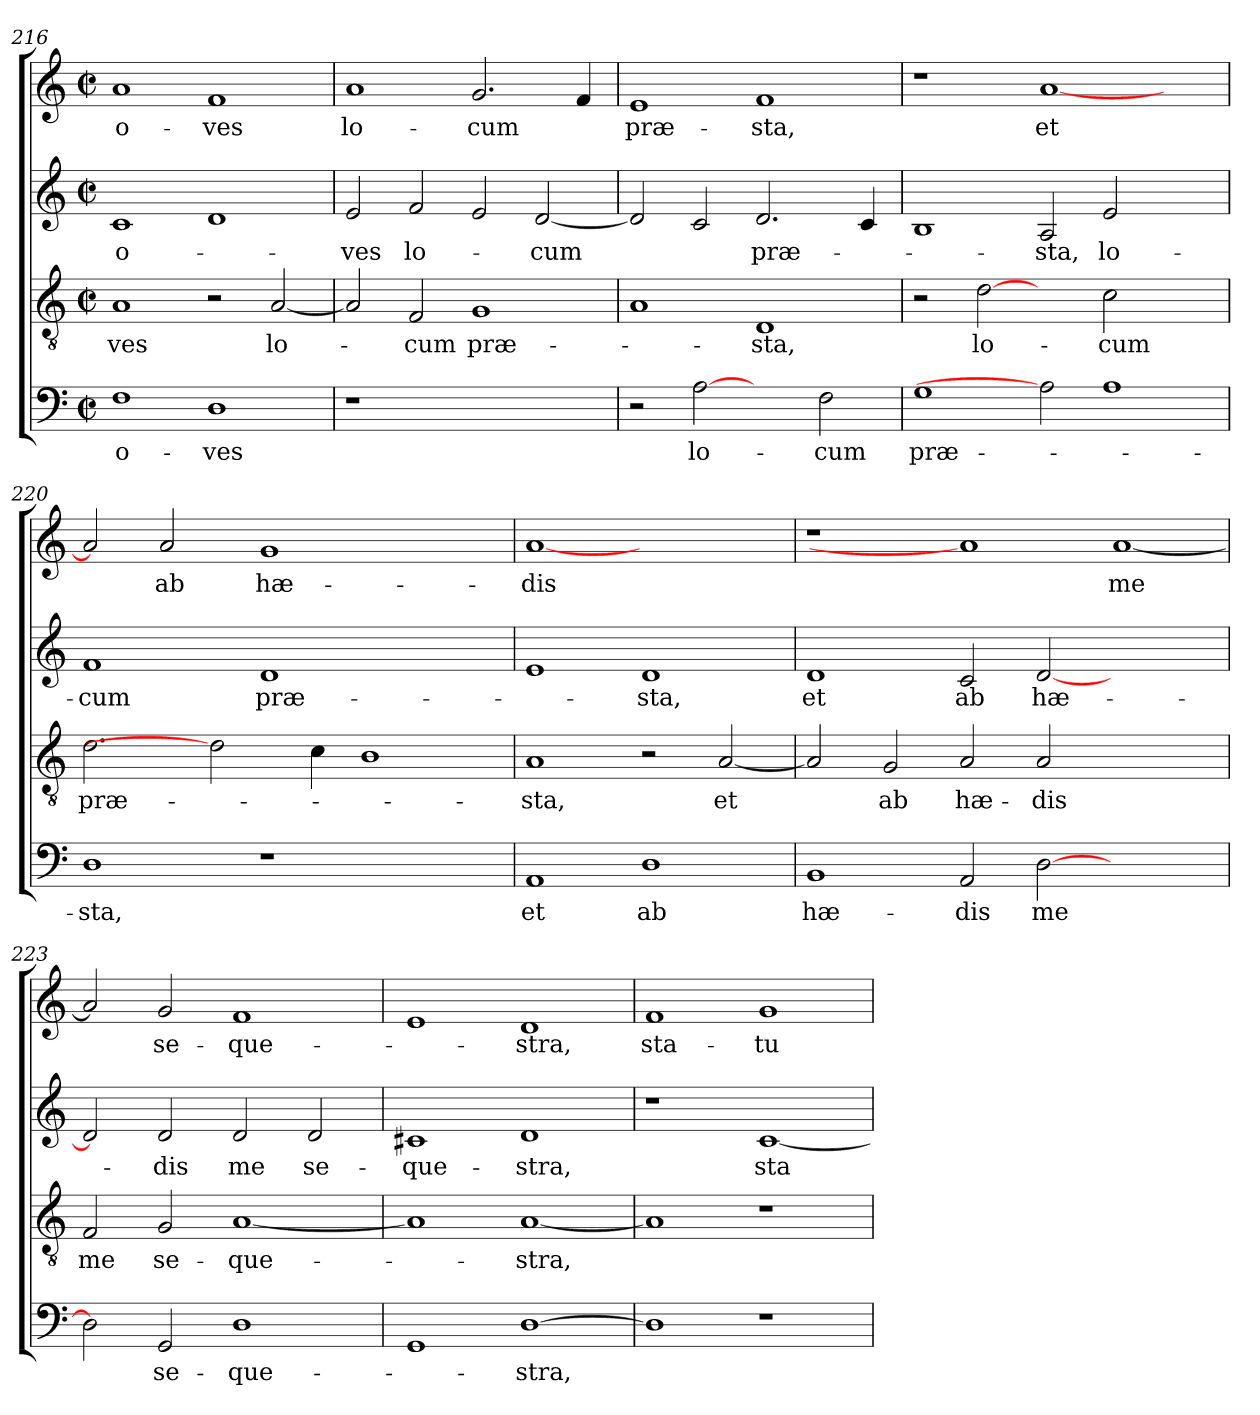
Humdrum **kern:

**kern	**text	**kern	**text	**kern	**text	**kern	**text
*part4	*part4	*part3	*part3	*part2	*part2	*part1	*part1
*staff4	*staff4	*staff3	*staff3	*staff2	*staff2	*staff1	*staff1
*clefF4	*	*clefGv2	*	*clefG2	*	*clefG2	*
*k[]	*	*k[]	*	*k[]	*	*k[]	*
*C:	*	*C:	*	*C:	*	*C:	*
*M2/2	*	*M2/2	*	*M2/2	*	*M2/2	*
*met(c|)	*	*met(c|)	*	*met(c|)	*	*met(c|)	*
=216	=216	=216	=216	=216	=216	=216	=216
!	!LO:LY:b	!	!LO:LY:b	!	!LO:LY:b	!	!LO:LY:b
1F	o-	1A	-ves	1c	o-	1a	o-
!	!LO:LY:b	!	!	!	!	!	!LO:LY:b
1D	-ves	2r	.	1d	.	1f	-ves
!	!	!	!LO:LY:b	!	!	!	!
.	.	[2A/	lo-	.	.	.	.
=217	=217	=217	=217	=217	=217	=217	=217
!	!	!	!	!	!LO:LY:b	!	!LO:LY:b
1r	.	2A/]	.	2e/	-ves	1a	lo-
!	!	!	!LO:LY:b	!	!LO:LY:b	!	!
.	.	2F/	-cum	2f/	lo-	.	.
!	!	!	!LO:LY:b	!	!	!	!LO:LY:b
1ryy	.	1G	præ-	2e/	.	2.g/	-cum
!	!	!	!	!	!LO:LY:b	!	!
.	.	.	.	[2d/	-cum	.	.
.	.	.	.	.	.	4f/	.
=218	=218	=218	=218	=218	=218	=218	=218
!	!	!	!	!	!	!	!LO:LY:b
2r	.	1A	.	2d/]	.	1e	præ-
!	!LO:LY:b	!	!	!	!	!	!
[2A	lo-	.	.	2c/	.	.	.
!	!	!	!LO:LY:b	!	!LO:LY:b	!	!LO:LY:b
2ryy	.	1D	-sta,	2.d/	præ-	1f	-sta,
!	!LO:LY:b	!	!	!	!	!	!
2F\	-cum	.	.	.	.	.	.
.	.	.	.	4c/	.	.	.
!!LO:LB:g=z
=219	=219	=219	=219	=219	=219	=219	=219
!	!LO:LY:b	!	!	!	!	!	!
1G	præ-	2r	.	1B	.	1r	.
!	!	!	!LO:LY:b	!	!	!	!
.	.	[2d	lo-	.	.	.	.
!	!	!	!	!	!LO:LY:b	!	!LO:LY:b
2A]	.	2ryy	.	2A/	-sta,	[1a	et
!	!	!	!LO:LY:b	!	!LO:LY:b	!	!
1A	.	2c\	-cum	2e/	lo-	.	.
.	.	2ryy	.	2ryy	.	2ryy	.
=220	=220	=220	=220	=220	=220	=220	=220
!	!LO:LY:b	!	!LO:LY:b	!	!LO:LY:b	!	!
1D	-sta,	2.d\	præ-	1f	-cum	2a/]	.
!	!	!	!	!	!	!	!LO:LY:b
.	.	.	.	.	.	2a/	ab
.	.	2d]	.	.	.	.	.
!	!	!	!	!	!LO:LY:b	!	!LO:LY:b
1r	.	.	.	1d	præ-	1g	hæ-
.	.	4c\	.	.	.	.	.
.	.	1B	.	.	.	.	.
2ryy	.	.	.	2ryy	.	2ryy	.
=221	=221	=221	=221	=221	=221	=221	=221
!	!LO:LY:b	!	!LO:LY:b	!	!	!	!LO:LY:b
1AA	et	1A	-sta,	1e	.	[1a	-dis
!	!LO:LY:b	!	!	!	!LO:LY:b	!	!
1D	ab	2r	.	1d	-sta,	1ryy	.
!	!	!	!LO:LY:b	!	!	!	!
.	.	[2A/	et	.	.	.	.
=222	=222	=222	=222	=222	=222	=222	=222
!	!LO:LY:b	!	!	!	!LO:LY:b	!	!
1BB	hæ-	2A/]	.	1d	et	1r	.
!	!	!	!LO:LY:b	!	!	!	!
.	.	2G/	ab	.	.	.	.
!	!LO:LY:b	!	!LO:LY:b	!	!LO:LY:b	!	!
2AA/	-dis	2A/	hæ-	2c/	ab	1a]	.
!	!LO:LY:b	!	!LO:LY:b	!	!LO:LY:b	!	!
[2D\	me	2A/	-dis	[2d/	hæ-	.	.
!	!	!	!	!	!	!	!LO:LY:b
1ryy	.	1ryy	.	1ryy	.	[1a	me
=223	=223	=223	=223	=223	=223	=223	=223
!	!	!	!LO:LY:b	!	!	!	!
2D\]	.	2F/	me	2d/]	.	2a/]	.
!	!LO:LY:b	!	!LO:LY:b	!	!LO:LY:b	!	!LO:LY:b
2GG/	se-	2G/	se-	2d/	-dis	2g/	se-
!	!LO:LY:b	!	!LO:LY:b	!	!LO:LY:b	!	!LO:LY:b
1D	-que-	[1A	-que-	2d/	me	1f	-que-
!	!	!	!	!	!LO:LY:b	!	!
.	.	.	.	2d/	se-	.	.
=224	=224	=224	=224	=224	=224	=224	=224
!	!	!	!	!	!LO:LY:b	!	!
1GG	.	1A]	.	1c#X	-que-	1e	.
!	!LO:LY:b	!	!LO:LY:b	!	!LO:LY:b	!	!LO:LY:b
[1D	-stra,	[1A	-stra,	1d	-stra,	1d	-stra,
!!LO:LB:g=z
=225	=225	=225	=225	=225	=225	=225	=225
!	!	!	!	!	!	!	!LO:LY:b
1D]	.	1A]	.	1r	.	1f	sta-
!	!	!	!	!	!LO:LY:b	!	!LO:LY:b
1r	.	1r	.	[1c	sta-	1g	-tu-
=	=	=	=	=	=	=	=
*-	*-	*-	*-	*-	*-	*-	*-
